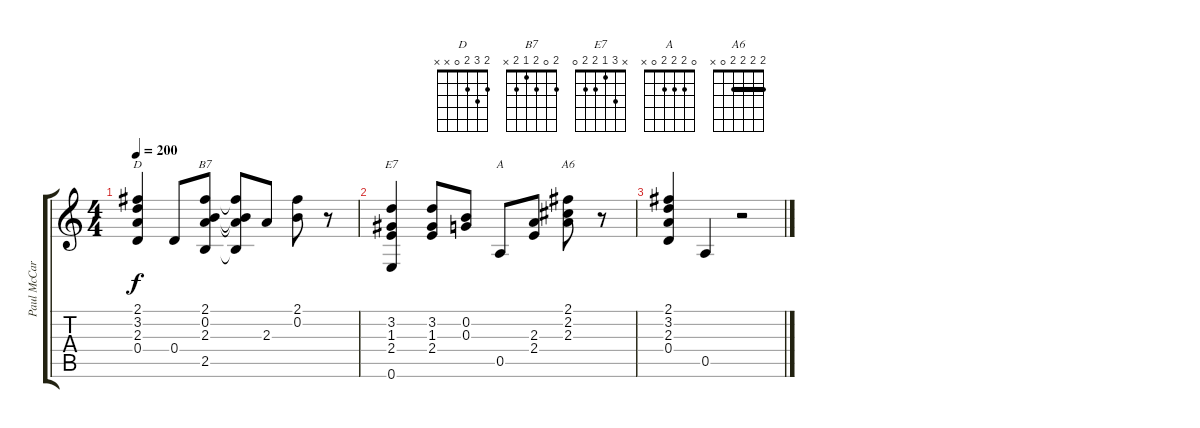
\track ("Paul McCartney" "Paul McCar") {instrument acousticguitarsteel}
\staff {score tabs}
\tuning (E4 B3 G3 D3 A2 E2) {hide}
\chord ("D" 2 3 2 0 x x)
\chord ("B7" 2 0 2 1 2 x)
\chord ("E7" x 3 1 2 2 0)
\chord ("A" 0 2 2 2 0 x)
\chord ("A6" 2 2 2 2 0 x) {barre 2}
\ts (4 4)
\tempo 200
\clef g2
\ks c
(2.1 3.2 2.3 0.4).4{ch "D" dy f} 0.4.8 (2.1 0.2 2.3 2.5).8{ch "B7"} (2.1{t} 0.2{t} 2.3{t} 2.5{t}).8 2.3.8 (2.1 0.2).8 r.8 |
(3.2 1.3 2.4 0.6).4{ch "E7"} (3.2 1.3 2.4).8 (0.2 0.3).8 0.5.8{ch "A"} (2.3 2.4).8 (2.1 2.2 2.3).8{ch "A6"} r.8 |
(2.1 3.2 2.3 0.4).4 0.5.4 r.2
